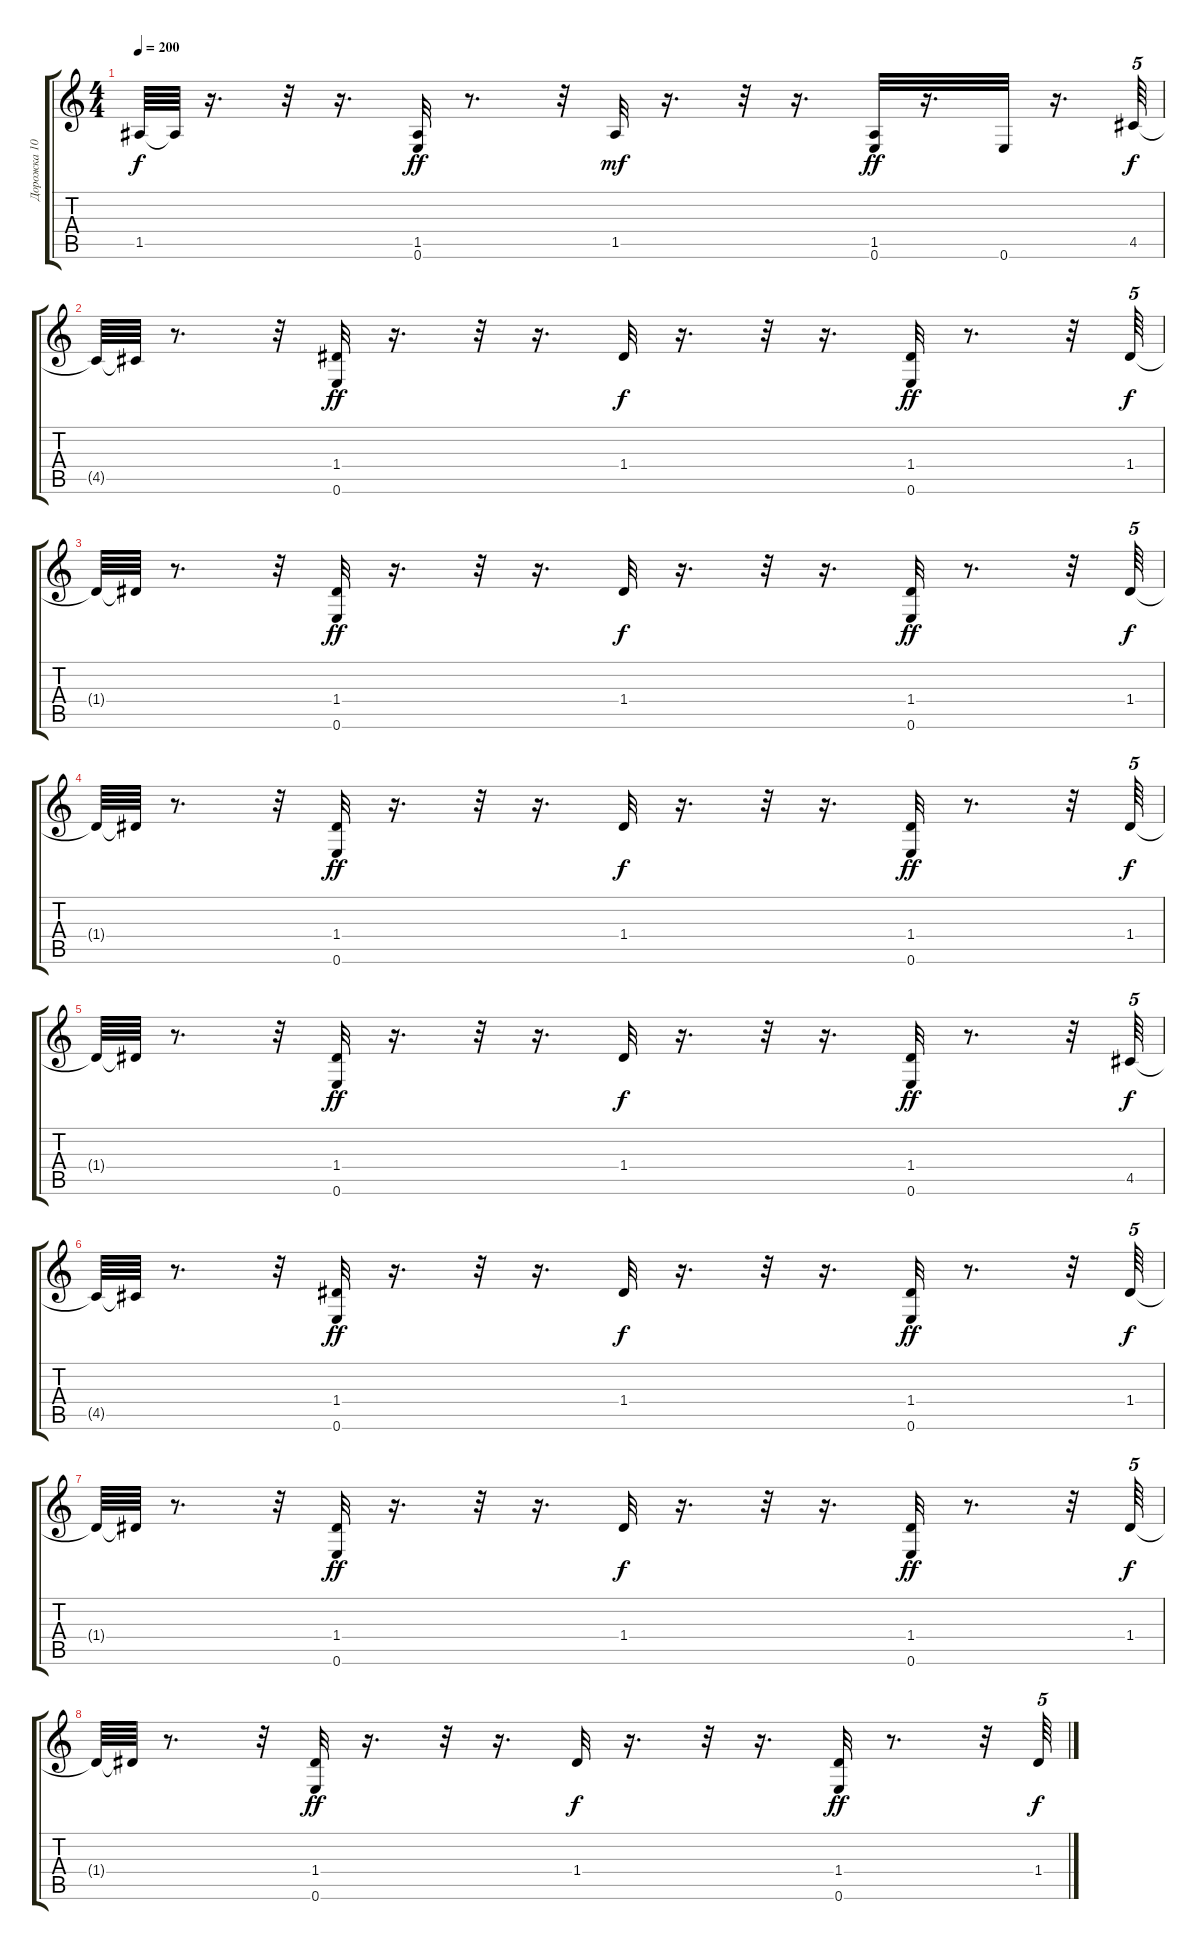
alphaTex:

\track ("Дорожка 10" "Дорожка 10") {instrument acousticguitarnylon}
\staff {score tabs}
\tuning (E4 B3 G3 D3 A2 E2) {hide}
\ts (4 4)
\tempo 200
\clef g2
\ks c
1.5{t}.64{dy f} 1.5{t}.64 r.16{d} r.32 r.16{d} (1.5 0.6).32{dy ff} r.8{d} r.32 1.5.32{dy mf} r.16{d} r.32 r.16{d} (1.5 0.6).32{dy ff} r.16{d} 0.6.32 r.16{d} 4.5.64{tu (5 4) dy f} |
4.5{t}.64 4.5{t}.64 r.8{d} r.32 (1.4 0.6).32{dy ff} r.16{d} r.32 r.16{d} 1.4.32{dy f} r.16{d} r.32 r.16{d} (1.4 0.6).32{dy ff} r.8{d} r.32 1.4.64{tu (5 4) dy f} |
1.4{t}.64 1.4{t}.64 r.8{d} r.32 (1.4 0.6).32{dy ff} r.16{d} r.32 r.16{d} 1.4.32{dy f} r.16{d} r.32 r.16{d} (1.4 0.6).32{dy ff} r.8{d} r.32 1.4.64{tu (5 4) dy f} |
1.4{t}.64 1.4{t}.64 r.8{d} r.32 (1.4 0.6).32{dy ff} r.16{d} r.32 r.16{d} 1.4.32{dy f} r.16{d} r.32 r.16{d} (1.4 0.6).32{dy ff} r.8{d} r.32 1.4.64{tu (5 4) dy f} |
1.4{t}.64 1.4{t}.64 r.8{d} r.32 (1.4 0.6).32{dy ff} r.16{d} r.32 r.16{d} 1.4.32{dy f} r.16{d} r.32 r.16{d} (1.4 0.6).32{dy ff} r.8{d} r.32 4.5.64{tu (5 4) dy f} |
4.5{t}.64 4.5{t}.64 r.8{d} r.32 (1.4 0.6).32{dy ff} r.16{d} r.32 r.16{d} 1.4.32{dy f} r.16{d} r.32 r.16{d} (1.4 0.6).32{dy ff} r.8{d} r.32 1.4.64{tu (5 4) dy f} |
1.4{t}.64 1.4{t}.64 r.8{d} r.32 (1.4 0.6).32{dy ff} r.16{d} r.32 r.16{d} 1.4.32{dy f} r.16{d} r.32 r.16{d} (1.4 0.6).32{dy ff} r.8{d} r.32 1.4.64{tu (5 4) dy f} |
1.4{t}.64 1.4{t}.64 r.8{d} r.32 (1.4 0.6).32{dy ff} r.16{d} r.32 r.16{d} 1.4.32{dy f} r.16{d} r.32 r.16{d} (1.4 0.6).32{dy ff} r.8{d} r.32 1.4.64{tu (5 4) dy f}
